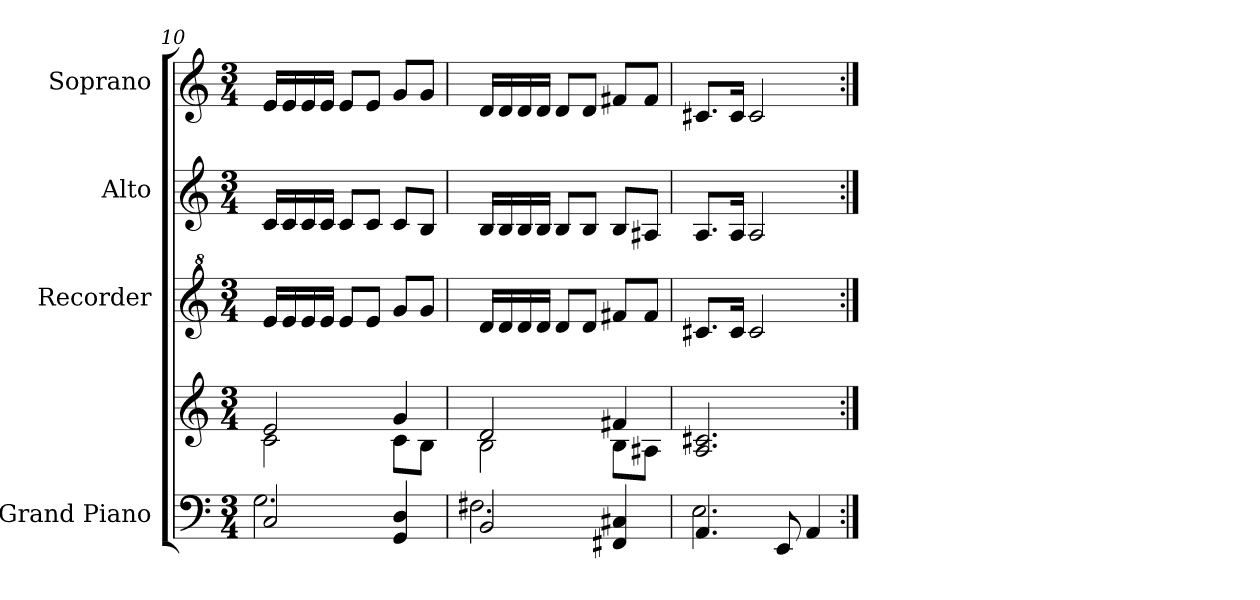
**kern	**kern	**kern	**kern	**kern
*part4	*part4	*part3	*part2	*part1
*staff5	*staff4	*staff3	*staff2	*staff1
*I"Grand Piano	*	*I"Recorder	*I"Alto	*I"Soprano
*I'Pno.	*	*I'Rec.	*I'A.	*I'S.
*clefF4	*clefG2	*clefG^2	*clefG2	*clefG2
*k[]	*k[]	*k[]	*k[]	*k[]
*M3/4	*M3/4	*M3/4	*M3/4	*M3/4
=10	=10	=10	=10	=10
*^	*^	*	*	*
2C/	2.G\	2e/	2c\	16ee/LL	16c/LL	16e/LL
.	.	.	.	16ee/	16c/	16e/
.	.	.	.	16ee/	16c/	16e/
.	.	.	.	16ee/JJ	16c/JJ	16e/JJ
.	.	.	.	8ee/L	8c/L	8e/L
.	.	.	.	8ee/J	8c/J	8e/J
4GG/ 4D/	.	4g/	8c\L	8gg/L	8c/L	8g/L
.	.	.	8B\J	8gg/J	8B/J	8g/J
!!LO:PB:g=z
=11	=11	=11	=11	=11	=11	=11
2BB/	2.F#X\	2d/	2B\	16dd/LL	16B/LL	16d/LL
.	.	.	.	16dd/	16B/	16d/
.	.	.	.	16dd/	16B/	16d/
.	.	.	.	16dd/JJ	16B/JJ	16d/JJ
.	.	.	.	8dd/L	8B/L	8d/L
.	.	.	.	8dd/J	8B/J	8d/J
4FF#X/ 4C#X/	.	4f#X/	8B\L	8ff#X/L	8B/L	8f#X/L
.	.	.	8A#X\J	8ff#/J	8A#X/J	8f#/J
*	*	*v	*v	*	*	*
=12	=12	=12	=12	=12	=12
4.AA/	2.E\	2.A/ 2.c#X/	8.cc#X/L	8.A/L	8.c#X/L
.	.	.	16cc#/Jk	16A/Jk	16c#/Jk
.	.	.	2cc#/	2A/	2c#/
8EE/	.	.	.	.	.
4AA/	.	.	.	.	.
*v	*v	*	*	*	*
=:|!	=:|!	=:|!	=:|!	=:|!
*-	*-	*-	*-	*-
